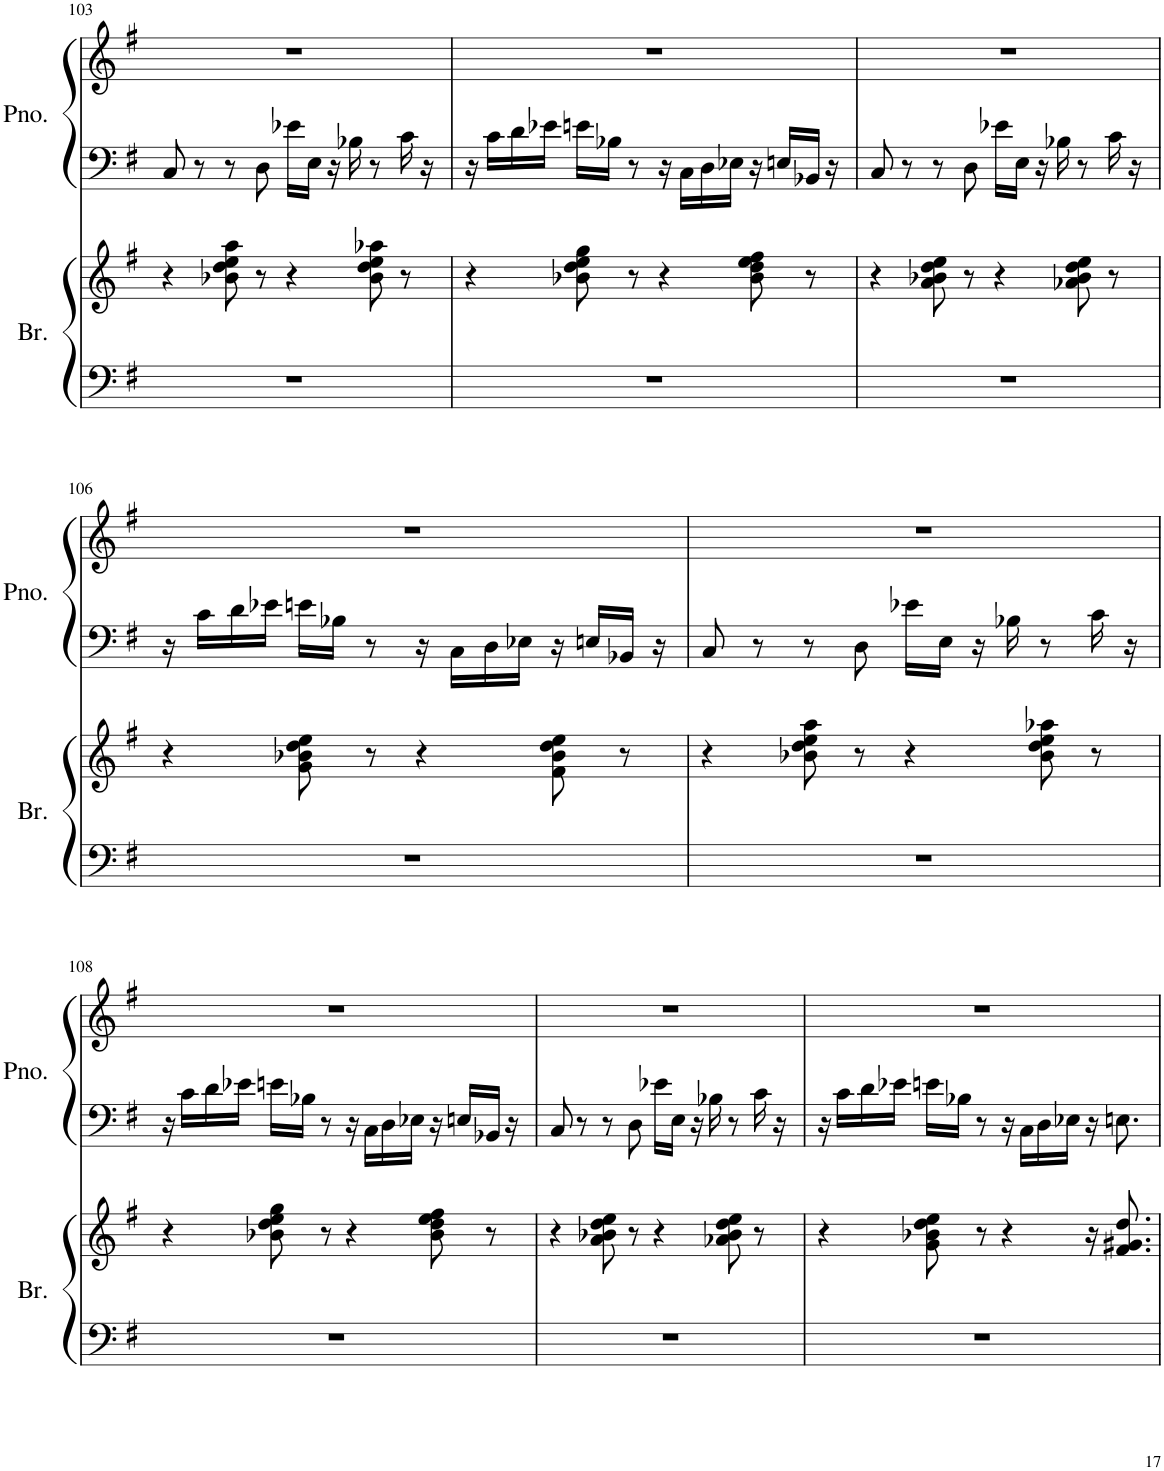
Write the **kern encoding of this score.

**kern	**kern	**kern	**kern
*part2	*part2	*part1	*part1
*staff4	*staff3	*staff2	*staff1
*I"Brass	*	*I"Piano	*
*I'Br.	*	*I'Pno.	*
!!LO:PB:g=z
*clefF4	*clefG2	*clefF4	*clefG2
*k[f#]	*k[f#]	*k[f#]	*k[f#]
*M4/4	*M4/4	*M4/4	*M4/4
=103	=103	=103	=103
1r	4r	8C/	1r
.	.	8r	.
.	8b-X\ 8dd\ 8ee\ 8aa\	8r	.
.	8r	8D\	.
.	4r	16e-X\LL	.
.	.	16E\JJ	.
.	.	16r	.
.	.	16B-X\	.
.	8b-\ 8dd\ 8ee\ 8aa-X\	8r	.
.	8r	16c\	.
.	.	16r	.
=104	=104	=104	=104
1r	4r	16r	1r
.	.	16c\LL	.
.	.	16d\	.
.	.	16e-X\JJ	.
.	8b-X\ 8dd\ 8ee\ 8gg\	16en\LL	.
.	.	16B-X\JJ	.
.	8r	8r	.
.	4r	16r	.
.	.	16C\LL	.
.	.	16D\	.
.	.	16E-X\JJ	.
.	8b-\ 8dd\ 8ee\ 8ff#\	16r	.
.	.	16En/LL	.
.	8r	16BB-X/JJ	.
.	.	16r	.
=105	=105	=105	=105
1r	4r	8C/	1r
.	.	8r	.
.	8a\ 8b-X\ 8dd\ 8ee\	8r	.
.	8r	8D\	.
.	4r	16e-X\LL	.
.	.	16E\JJ	.
.	.	16r	.
.	.	16B-X\	.
.	8a-X\ 8b-\ 8dd\ 8ee\	8r	.
.	8r	16c\	.
.	.	16r	.
!!LO:LB:g=z
=106	=106	=106	=106
1r	4r	16r	1r
.	.	16c\LL	.
.	.	16d\	.
.	.	16e-X\JJ	.
.	8g\ 8b-X\ 8dd\ 8ee\	16en\LL	.
.	.	16B-X\JJ	.
.	8r	8r	.
.	4r	16r	.
.	.	16C\LL	.
.	.	16D\	.
.	.	16E-X\JJ	.
.	8f#\ 8b-\ 8dd\ 8ee\	16r	.
.	.	16En/LL	.
.	8r	16BB-X/JJ	.
.	.	16r	.
=107	=107	=107	=107
1r	4r	8C/	1r
.	.	8r	.
.	8b-X\ 8dd\ 8ee\ 8aa\	8r	.
.	8r	8D\	.
.	4r	16e-X\LL	.
.	.	16E\JJ	.
.	.	16r	.
.	.	16B-X\	.
.	8b-\ 8dd\ 8ee\ 8aa-X\	8r	.
.	8r	16c\	.
.	.	16r	.
!!LO:LB:g=z
=108	=108	=108	=108
1r	4r	16r	1r
.	.	16c\LL	.
.	.	16d\	.
.	.	16e-X\JJ	.
.	8b-X\ 8dd\ 8ee\ 8gg\	16en\LL	.
.	.	16B-X\JJ	.
.	8r	8r	.
.	4r	16r	.
.	.	16C\LL	.
.	.	16D\	.
.	.	16E-X\JJ	.
.	8b-\ 8dd\ 8ee\ 8ff#\	16r	.
.	.	16En/LL	.
.	8r	16BB-X/JJ	.
.	.	16r	.
=109	=109	=109	=109
1r	4r	8C/	1r
.	.	8r	.
.	8a\ 8b-X\ 8dd\ 8ee\	8r	.
.	8r	8D\	.
.	4r	16e-X\LL	.
.	.	16E\JJ	.
.	.	16r	.
.	.	16B-X\	.
.	8a-X\ 8b-\ 8dd\ 8ee\	8r	.
.	8r	16c\	.
.	.	16r	.
=110	=110	=110	=110
1r	4r	16r	1r
.	.	16c\LL	.
.	.	16d\	.
.	.	16e-X\JJ	.
.	8g\ 8b-X\ 8dd\ 8ee\	16en\LL	.
.	.	16B-X\JJ	.
.	8r	8r	.
.	4r	16r	.
.	.	16C\LL	.
.	.	16D\	.
.	.	16E-X\JJ	.
.	16r	16r	.
.	8.f#/ 8.g#X/ 8.dd/	8.En\	.
=	=	=	=
*-	*-	*-	*-
